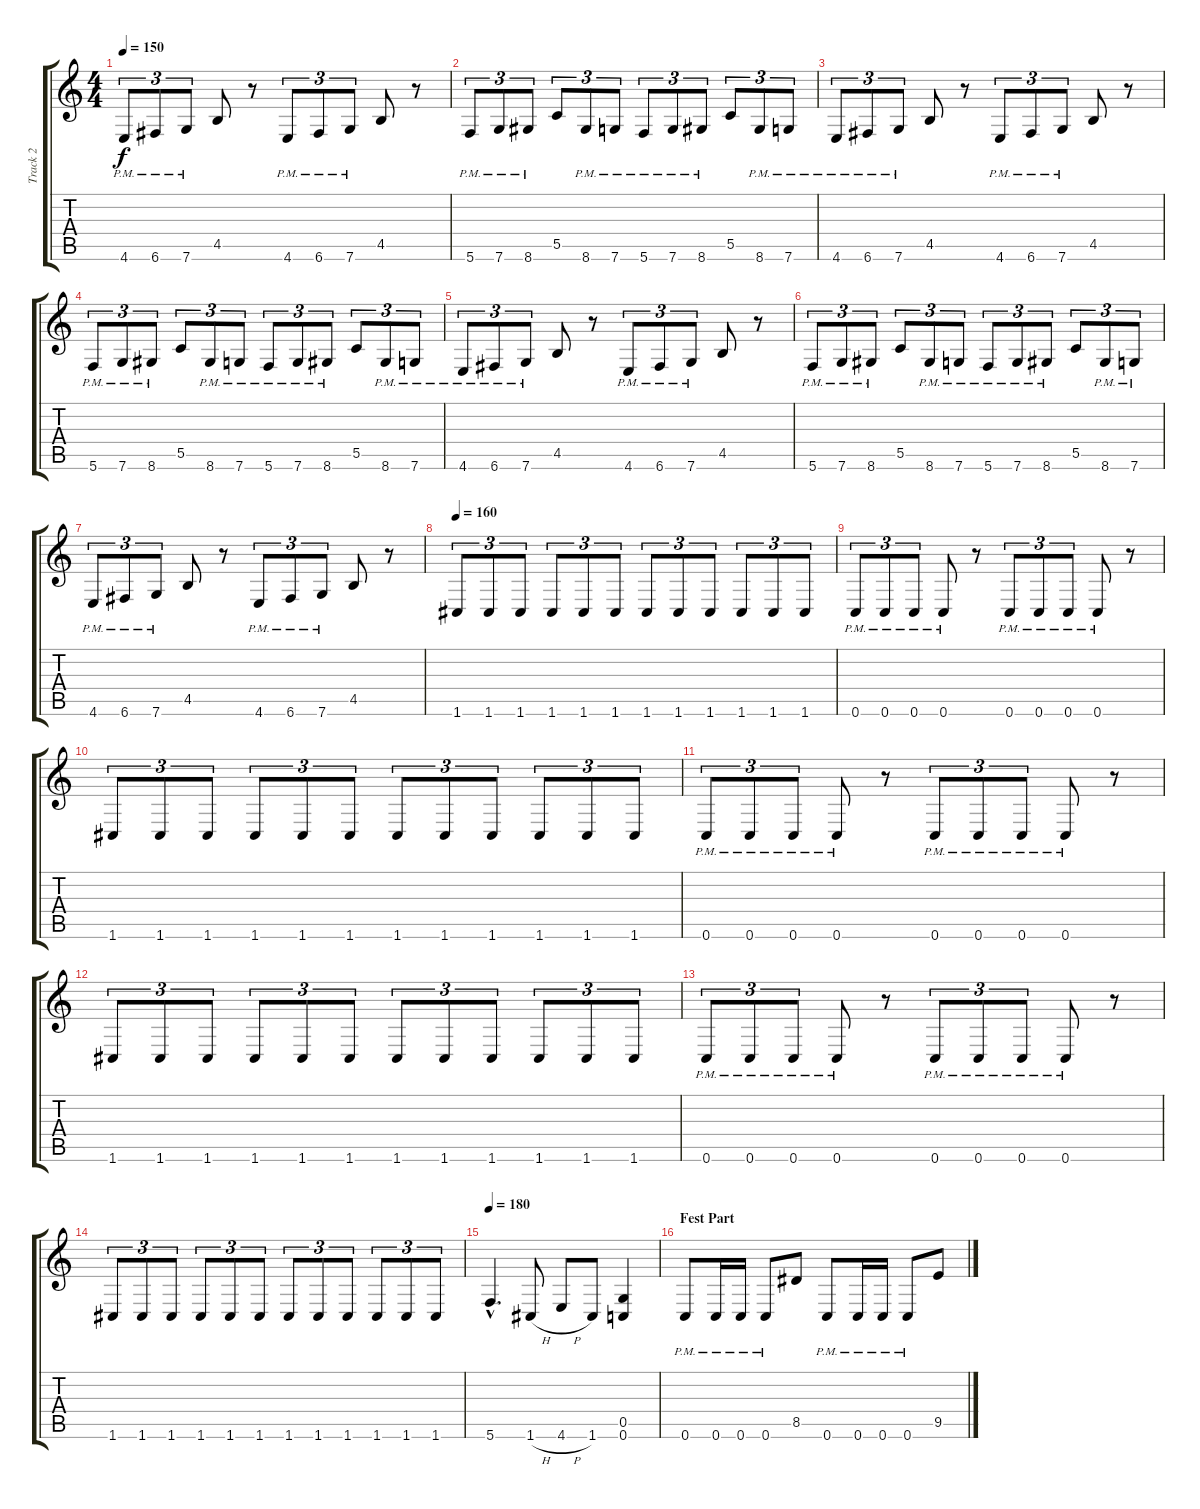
\track ("Track 2" "Track 2") {instrument overdrivenguitar}
\staff {score tabs}
\tuning (D4 A3 F3 C3 G2 C2) {hide}
\ts (4 4)
\tempo 150
\clef g2
\ks c
4.6{pm}.8{tu (3 2) dy f} 6.6{pm}.8{tu (3 2)} 7.6{pm}.8{tu (3 2)} 4.5.8 r.8 4.6{pm}.8{tu (3 2)} 6.6{pm}.8{tu (3 2)} 7.6{pm}.8{tu (3 2)} 4.5.8 r.8 |
5.6{pm}.8{tu (3 2)} 7.6{pm}.8{tu (3 2)} 8.6{pm}.8{tu (3 2)} 5.5.8{tu (3 2)} 8.6{pm}.8{tu (3 2)} 7.6{pm}.8{tu (3 2)} 5.6{pm}.8{tu (3 2)} 7.6{pm}.8{tu (3 2)} 8.6{pm}.8{tu (3 2)} 5.5.8{tu (3 2)} 8.6{pm}.8{tu (3 2)} 7.6{pm}.8{tu (3 2)} |
4.6{pm}.8{tu (3 2)} 6.6{pm}.8{tu (3 2)} 7.6{pm}.8{tu (3 2)} 4.5.8 r.8 4.6{pm}.8{tu (3 2)} 6.6{pm}.8{tu (3 2)} 7.6{pm}.8{tu (3 2)} 4.5.8 r.8 |
5.6{pm}.8{tu (3 2)} 7.6{pm}.8{tu (3 2)} 8.6{pm}.8{tu (3 2)} 5.5.8{tu (3 2)} 8.6{pm}.8{tu (3 2)} 7.6{pm}.8{tu (3 2)} 5.6{pm}.8{tu (3 2)} 7.6{pm}.8{tu (3 2)} 8.6{pm}.8{tu (3 2)} 5.5.8{tu (3 2)} 8.6{pm}.8{tu (3 2)} 7.6{pm}.8{tu (3 2)} |
4.6{pm}.8{tu (3 2)} 6.6{pm}.8{tu (3 2)} 7.6{pm}.8{tu (3 2)} 4.5.8 r.8 4.6{pm}.8{tu (3 2)} 6.6{pm}.8{tu (3 2)} 7.6{pm}.8{tu (3 2)} 4.5.8 r.8 |
5.6{pm}.8{tu (3 2)} 7.6{pm}.8{tu (3 2)} 8.6{pm}.8{tu (3 2)} 5.5.8{tu (3 2)} 8.6{pm}.8{tu (3 2)} 7.6{pm}.8{tu (3 2)} 5.6{pm}.8{tu (3 2)} 7.6{pm}.8{tu (3 2)} 8.6{pm}.8{tu (3 2)} 5.5.8{tu (3 2)} 8.6{pm}.8{tu (3 2)} 7.6{pm}.8{tu (3 2)} |
4.6{pm}.8{tu (3 2)} 6.6{pm}.8{tu (3 2)} 7.6{pm}.8{tu (3 2)} 4.5.8 r.8 4.6{pm}.8{tu (3 2)} 6.6{pm}.8{tu (3 2)} 7.6{pm}.8{tu (3 2)} 4.5.8 r.8 |
\tempo 160
1.6.8{tu (3 2)} 1.6.8{tu (3 2)} 1.6.8{tu (3 2)} 1.6.8{tu (3 2)} 1.6.8{tu (3 2)} 1.6.8{tu (3 2)} 1.6.8{tu (3 2)} 1.6.8{tu (3 2)} 1.6.8{tu (3 2)} 1.6.8{tu (3 2)} 1.6.8{tu (3 2)} 1.6.8{tu (3 2)} |
0.6{pm}.8{tu (3 2)} 0.6{pm}.8{tu (3 2)} 0.6{pm}.8{tu (3 2)} 0.6{pm}.8 r.8 0.6{pm}.8{tu (3 2)} 0.6{pm}.8{tu (3 2)} 0.6{pm}.8{tu (3 2)} 0.6{pm}.8 r.8 |
1.6.8{tu (3 2)} 1.6.8{tu (3 2)} 1.6.8{tu (3 2)} 1.6.8{tu (3 2)} 1.6.8{tu (3 2)} 1.6.8{tu (3 2)} 1.6.8{tu (3 2)} 1.6.8{tu (3 2)} 1.6.8{tu (3 2)} 1.6.8{tu (3 2)} 1.6.8{tu (3 2)} 1.6.8{tu (3 2)} |
0.6{pm}.8{tu (3 2)} 0.6{pm}.8{tu (3 2)} 0.6{pm}.8{tu (3 2)} 0.6{pm}.8 r.8 0.6{pm}.8{tu (3 2)} 0.6{pm}.8{tu (3 2)} 0.6{pm}.8{tu (3 2)} 0.6{pm}.8 r.8 |
1.6.8{tu (3 2)} 1.6.8{tu (3 2)} 1.6.8{tu (3 2)} 1.6.8{tu (3 2)} 1.6.8{tu (3 2)} 1.6.8{tu (3 2)} 1.6.8{tu (3 2)} 1.6.8{tu (3 2)} 1.6.8{tu (3 2)} 1.6.8{tu (3 2)} 1.6.8{tu (3 2)} 1.6.8{tu (3 2)} |
0.6{pm}.8{tu (3 2)} 0.6{pm}.8{tu (3 2)} 0.6{pm}.8{tu (3 2)} 0.6{pm}.8 r.8 0.6{pm}.8{tu (3 2)} 0.6{pm}.8{tu (3 2)} 0.6{pm}.8{tu (3 2)} 0.6{pm}.8 r.8 |
1.6.8{tu (3 2)} 1.6.8{tu (3 2)} 1.6.8{tu (3 2)} 1.6.8{tu (3 2)} 1.6.8{tu (3 2)} 1.6.8{tu (3 2)} 1.6.8{tu (3 2)} 1.6.8{tu (3 2)} 1.6.8{tu (3 2)} 1.6.8{tu (3 2)} 1.6.8{tu (3 2)} 1.6.8{tu (3 2)} |
\tempo 180
5.6{hac}.4{d} 1.6{h}.8 4.6{h}.8 1.6.8 (0.5 0.6).4 |
\section ("" "Fest Part")
0.6{pm}.8 0.6{pm}.16 0.6{pm}.16 0.6{pm}.8 8.5.8 0.6{pm}.8 0.6{pm}.16 0.6{pm}.16 0.6{pm}.8 9.5.8
